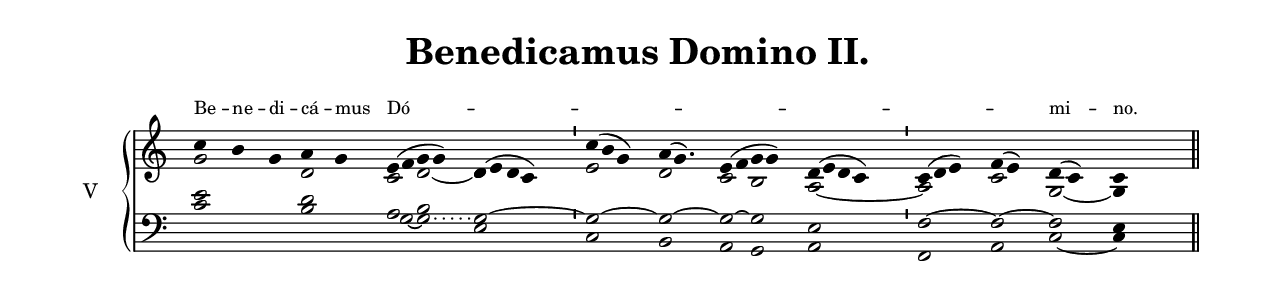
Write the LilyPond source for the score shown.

\version "2.18"
\include "gregorian.ly"
\include "noh2.ily"

%Page reference: page v.17
%(volume.page)

global = {
 \key c \major
 \cadenzaOn 
 \override Glissando #'thickness = #2.0
}

\header {
  title = \markup \center-column {"Benedicamus Domino II." \vspace #1 }
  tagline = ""
  composer = ""
}

\paper {
 #(include-special-characters)
  oddHeaderMarkup = \markup \fill-line {
    \line {}
    \center-column {
      \on-the-fly #first-page     " "
      \on-the-fly #not-first-page "Benedicamus Domino"
    }
    \line { \on-the-fly #print-page-number-check-first \fromproperty #'page:page-number-string }
  }
  evenHeaderMarkup = \markup \fill-line {
    \line { \on-the-fly #print-page-number-check-first \fromproperty #'page:page-number-string }
    \center-column { "Benedicamus Domino" }
    \line {}
  }
}

chantText = \lyricmode {
Be -- ne -- di -- cá -- mus Dó -- _ _ _ _ _ _ _ mi -- no. }

chantMusic = {
\tieDown   c''4 b'4 g'4 a'4 g'4 e'4 ( f'4 g'4 g'4) d'4 ( e'4 d'4 c'4) \divisioMinima
 c''4 ( b'4 g'4) a'4 ( g'4.) e'4 ( f'4 g'4 g'4) d'4 ( e'4 d'4 c'4) \divisioMinima
 c'4 ( d'4 e'4) f'4 ( e'4) d'4 ( c'4) c'4 \finalis

}

altoMusic = {
g'2*3/2 d'2 c'2 d'2 ~ d'4 r2*3/2 \divisioMinima
e'2*3/2 d'2*5/4 c'2 b2 a2*4/2 ~ \divisioMinima
a2*3/2 c'2 g2 ~ g4 \finalis
}

tenorMusic = {
e'2*3/2 d'2 a2 b2 g2*4/2 ~ \divisioMinima
g2*3/2 ~ g2*5/4 ~ g2 ~ g2 e2*4/2 \divisioMinima
f2*3/2 ~ f2 ~ f2 e4 \finalis
}

bassMusic = {
c'2*3/2 b2 g2 ~ g2 e2*4/2 \divisioMinima
c2*3/2 b,2*5/4 a,2 g,2 a,2*4/2 \divisioMinima
f,2*3/2 a,2 c2 ~ c4 \finalis
}

voiceLines = {
\voiceLineStyle


s2*7/2
\allowVoiceLineBreak
\voiceLine "down" "down" g2*2/2 g2*1/2


}

\score{
  <<
    \new Lyrics
    \new GrandStaff <<
      \set GrandStaff.autoBeaming = ##f
      \set GrandStaff.instrumentName = \markup \center-column {
        "V"
      }
      \new Staff = up <<
        \new Voice = "chant" {
          \voiceOne \global \chantMusic
        }
        \new Voice {
          \voiceTwo \global \altoMusic
        }
      >>

      \new Staff = down <<
        \clef bass
        \new Voice {
          \voiceOne \global \tenorMusic
        }
        \new Voice {
          \voiceTwo \global \bassMusic
        }
	\new Voice {
        \voiceThree \global \voiceLines
        }
      >>
    >>
    \context Lyrics {
      \lyricsto chant {
      \chantText
    }
    }
  >>
  \layout{
  }
  
}
